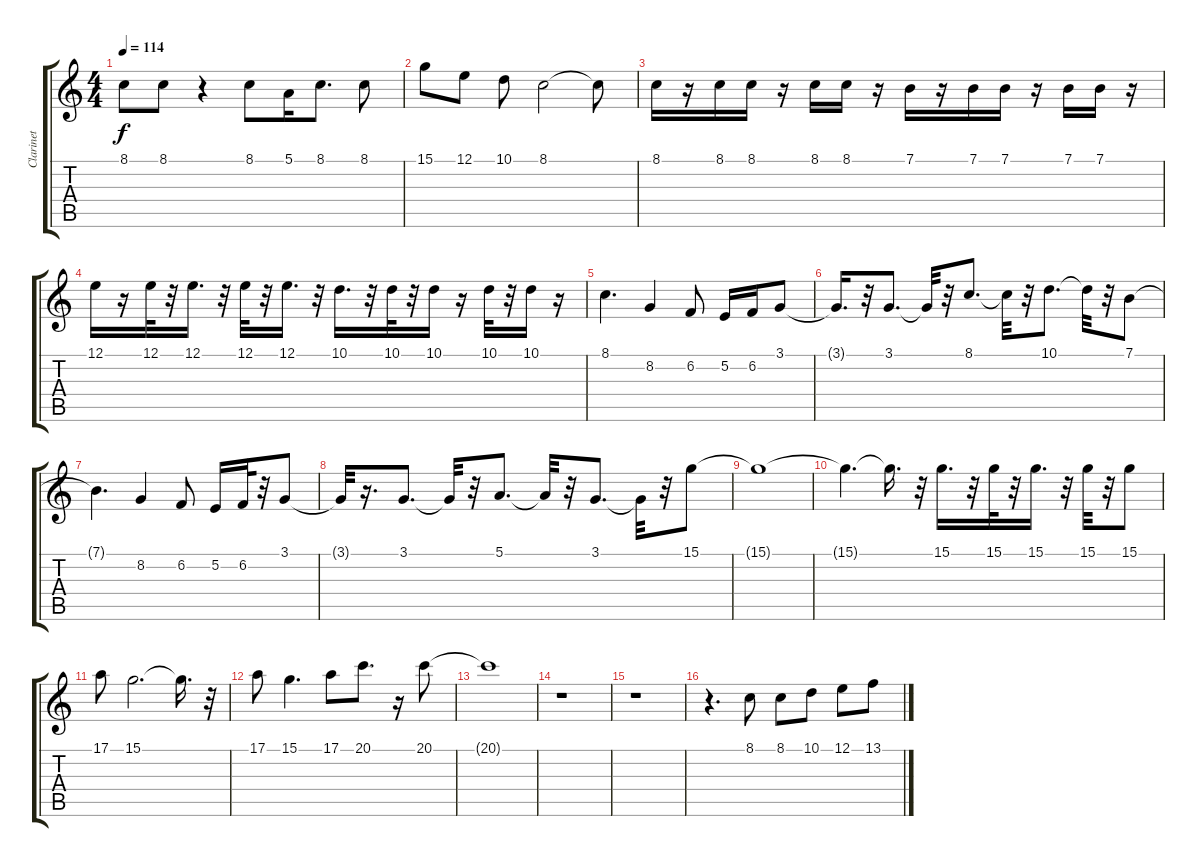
\track ("Clarinet" "Clarinet") {instrument clarinet}
\staff {score tabs}
\tuning (E4 B3 G3 D3 A2 E2) {hide}
\ts (4 4)
\tempo 114
\clef g2
\ks c
8.1.8{dy f} 8.1.8 r.4 8.1.8 5.1.16 8.1.8{d} 8.1.8 |
15.1.8 12.1.8 10.1.8 8.1.2 8.1{t}.8 |
8.1.16 r.16 8.1.16 8.1.16 r.16 8.1.16 8.1.16 r.16 7.1.16 r.16 7.1.16 7.1.16 r.16 7.1.16 7.1.16 r.16 |
12.1.16 r.16 12.1.32 r.32 12.1.16{d} r.32 12.1.32 r.32 12.1.16{d} r.32 10.1.16{d} r.32 10.1.32 r.32 10.1.16 r.16 10.1.32 r.32 10.1.16 r.16 |
8.1.4{d} 8.2.4 6.2.8 5.2.16 6.2.16 3.1.8 |
3.1{t}.16{d} r.32 3.1.8{d} 3.1{t}.32 r.32 8.1.8{d} 8.1{t}.32 r.32 10.1.8{d} 10.1{t}.32 r.32 7.1.8 |
7.1{t}.4{d} 8.2.4 6.2.8 5.2.16 6.2.32 r.32 3.1.8 |
3.1{t}.32 r.16{d} 3.1.8{d} 3.1{t}.32 r.32 5.1.8{d} 5.1{t}.32 r.32 3.1.8{d} 3.1{t}.32 r.32 15.1.8 |
15.1{t}.1 |
15.1{t}.4{d} 15.1{t}.16{d} r.32 15.1.16{d} r.32 15.1.32 r.32 15.1.16{d} r.32 15.1.32 r.32 15.1.8 |
17.1.8 15.1.2{d} 15.1{t}.16{d} r.32 |
17.1.8 15.1.4{d} 17.1.8 20.1.8{d} r.16 20.1.8 |
20.1{t}.1 |
r.1 |
r.1 |
r.4{d} 8.1.8 8.1.8 10.1.8 12.1.8 13.1.8
